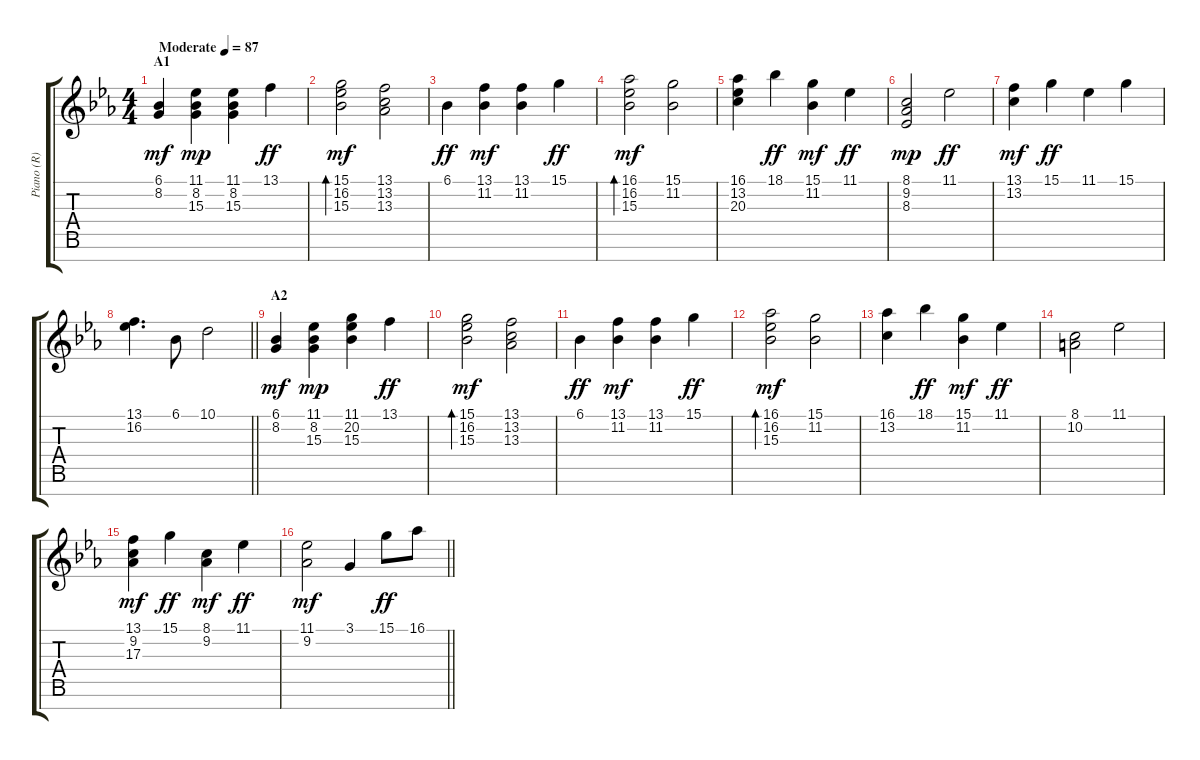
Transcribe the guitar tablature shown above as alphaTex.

\track ("Piano (R)" "Piano (R)") {instrument acousticgrandpiano}
\staff {score tabs}
\tuning (E4 B3 G3 D3 A2 E2 B1) {hide}
\ts (4 4)
\section ("" "A1")
\tempo (87 "Moderate")
\clef g2
\ks eb
(6.1 8.2).4{dy mf instrument acousticgrandpiano} (11.1 8.2 15.3).4{dy mp} (11.1 8.2 15.3).4 13.1.4{dy ff} |
(15.1 16.2 15.3).2{bd 240 dy mf} (13.1 13.2 13.3).2 |
6.1.4{dy ff} (13.1 11.2).4{dy mf} (13.1 11.2).4 15.1.4{dy ff} |
(16.1 16.2 15.3).2{bd 240 dy mf} (15.1 11.2).2 |
(16.1 13.2 20.3).4 18.1.4{dy ff} (15.1 11.2).4{dy mf} 11.1.4{dy ff} |
(8.1 9.2 8.3).2{dy mp} 11.1.2{dy ff} |
(13.1 13.2).4{dy mf} 15.1.4{dy ff} 11.1.4 15.1.4 |
\barLineRight lightlight
(13.1 16.2).4{d} 6.1.8 10.1.2 |
\section ("" "A2")
(6.1 8.2).4{dy mf} (11.1 8.2 15.3).4{dy mp} (11.1 20.2 15.3).4 13.1.4{dy ff} |
(15.1 16.2 15.3).2{bd 240 dy mf} (13.1 13.2 13.3).2 |
6.1.4{dy ff} (13.1 11.2).4{dy mf} (13.1 11.2).4 15.1.4{dy ff} |
(16.1 16.2 15.3).2{bd 240 dy mf} (15.1 11.2).2 |
(16.1 13.2).4 18.1.4{dy ff} (15.1 11.2).4{dy mf} 11.1.4{dy ff} |
(8.1 10.2).2 11.1.2 |
(13.1 9.2 17.3).4{dy mf} 15.1.4{dy ff} (8.1 9.2).4{dy mf} 11.1.4{dy ff} |
\barLineRight lightlight
(11.1 9.2).2{dy mf} 3.1.4 15.1.8{dy ff} 16.1.8
